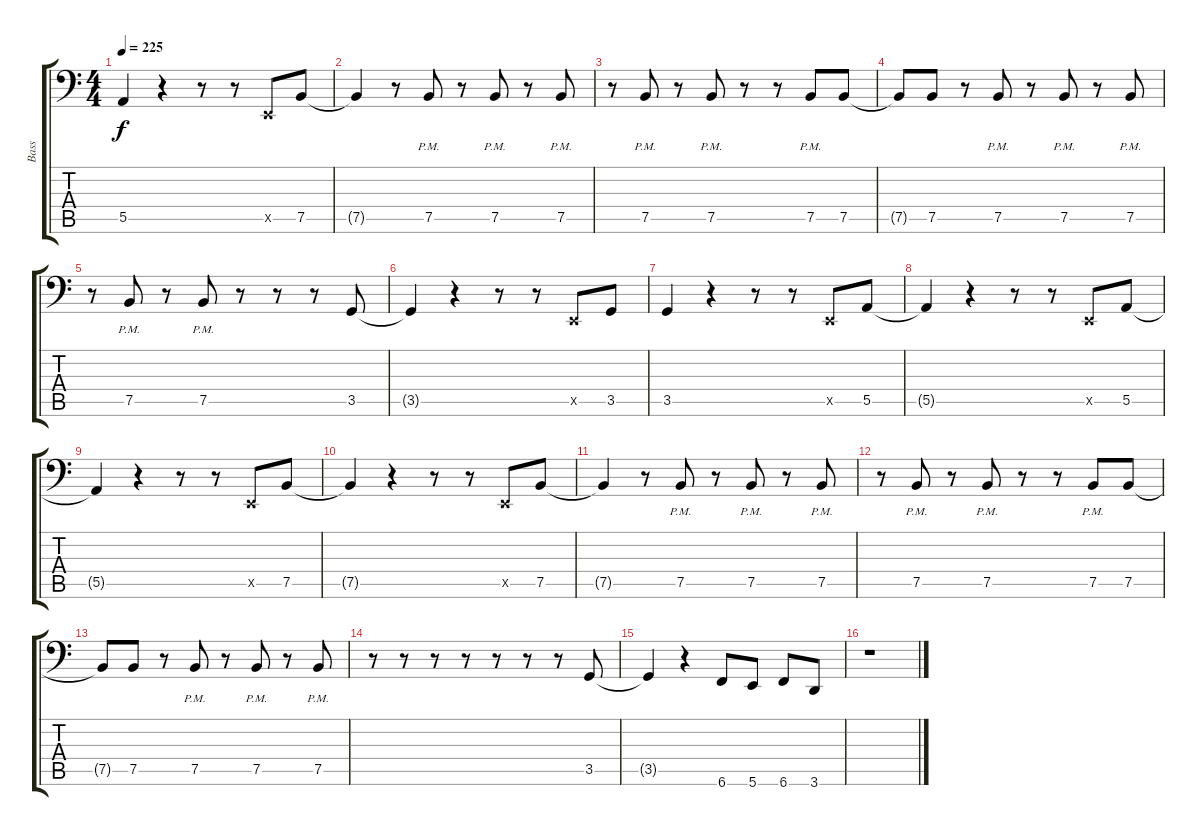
\track ("Bass" "Bass") {instrument electricbasspick}
\staff {score tabs}
\tuning (B2 Gb2 D2 A1 E1 B0) {hide}
\ts (4 4)
\tempo 225
\clef f4
\ks c
5.5{t}.4{dy f} r.4 r.8 r.8 0.5{x}.8 7.5.8 |
7.5{t}.4 r.8 7.5{pm}.8 r.8 7.5{pm}.8 r.8 7.5{pm}.8 |
r.8 7.5{pm}.8 r.8 7.5{pm}.8 r.8 r.8 7.5{pm}.8 7.5.8 |
7.5{t}.8 7.5.8 r.8 7.5{pm}.8 r.8 7.5{pm}.8 r.8 7.5{pm}.8 |
r.8 7.5{pm}.8 r.8 7.5{pm}.8 r.8 r.8 r.8 3.5.8 |
3.5{t}.4 r.4 r.8 r.8 0.5{x}.8 3.5.8 |
3.5.4 r.4 r.8 r.8 0.5{x}.8 5.5.8 |
5.5{t}.4 r.4 r.8 r.8 0.5{x}.8 5.5.8 |
5.5{t}.4 r.4 r.8 r.8 0.5{x}.8 7.5.8 |
7.5{t}.4 r.4 r.8 r.8 0.5{x}.8 7.5.8 |
7.5{t}.4 r.8 7.5{pm}.8 r.8 7.5{pm}.8 r.8 7.5{pm}.8 |
r.8 7.5{pm}.8 r.8 7.5{pm}.8 r.8 r.8 7.5{pm}.8 7.5.8 |
7.5{t}.8 7.5.8 r.8 7.5{pm}.8 r.8 7.5{pm}.8 r.8 7.5{pm}.8 |
r.8 r.8 r.8 r.8 r.8 r.8 r.8 3.5.8 |
3.5{t}.4 r.4 6.6.8 5.6.8 6.6.8 3.6.8 |
r.1
